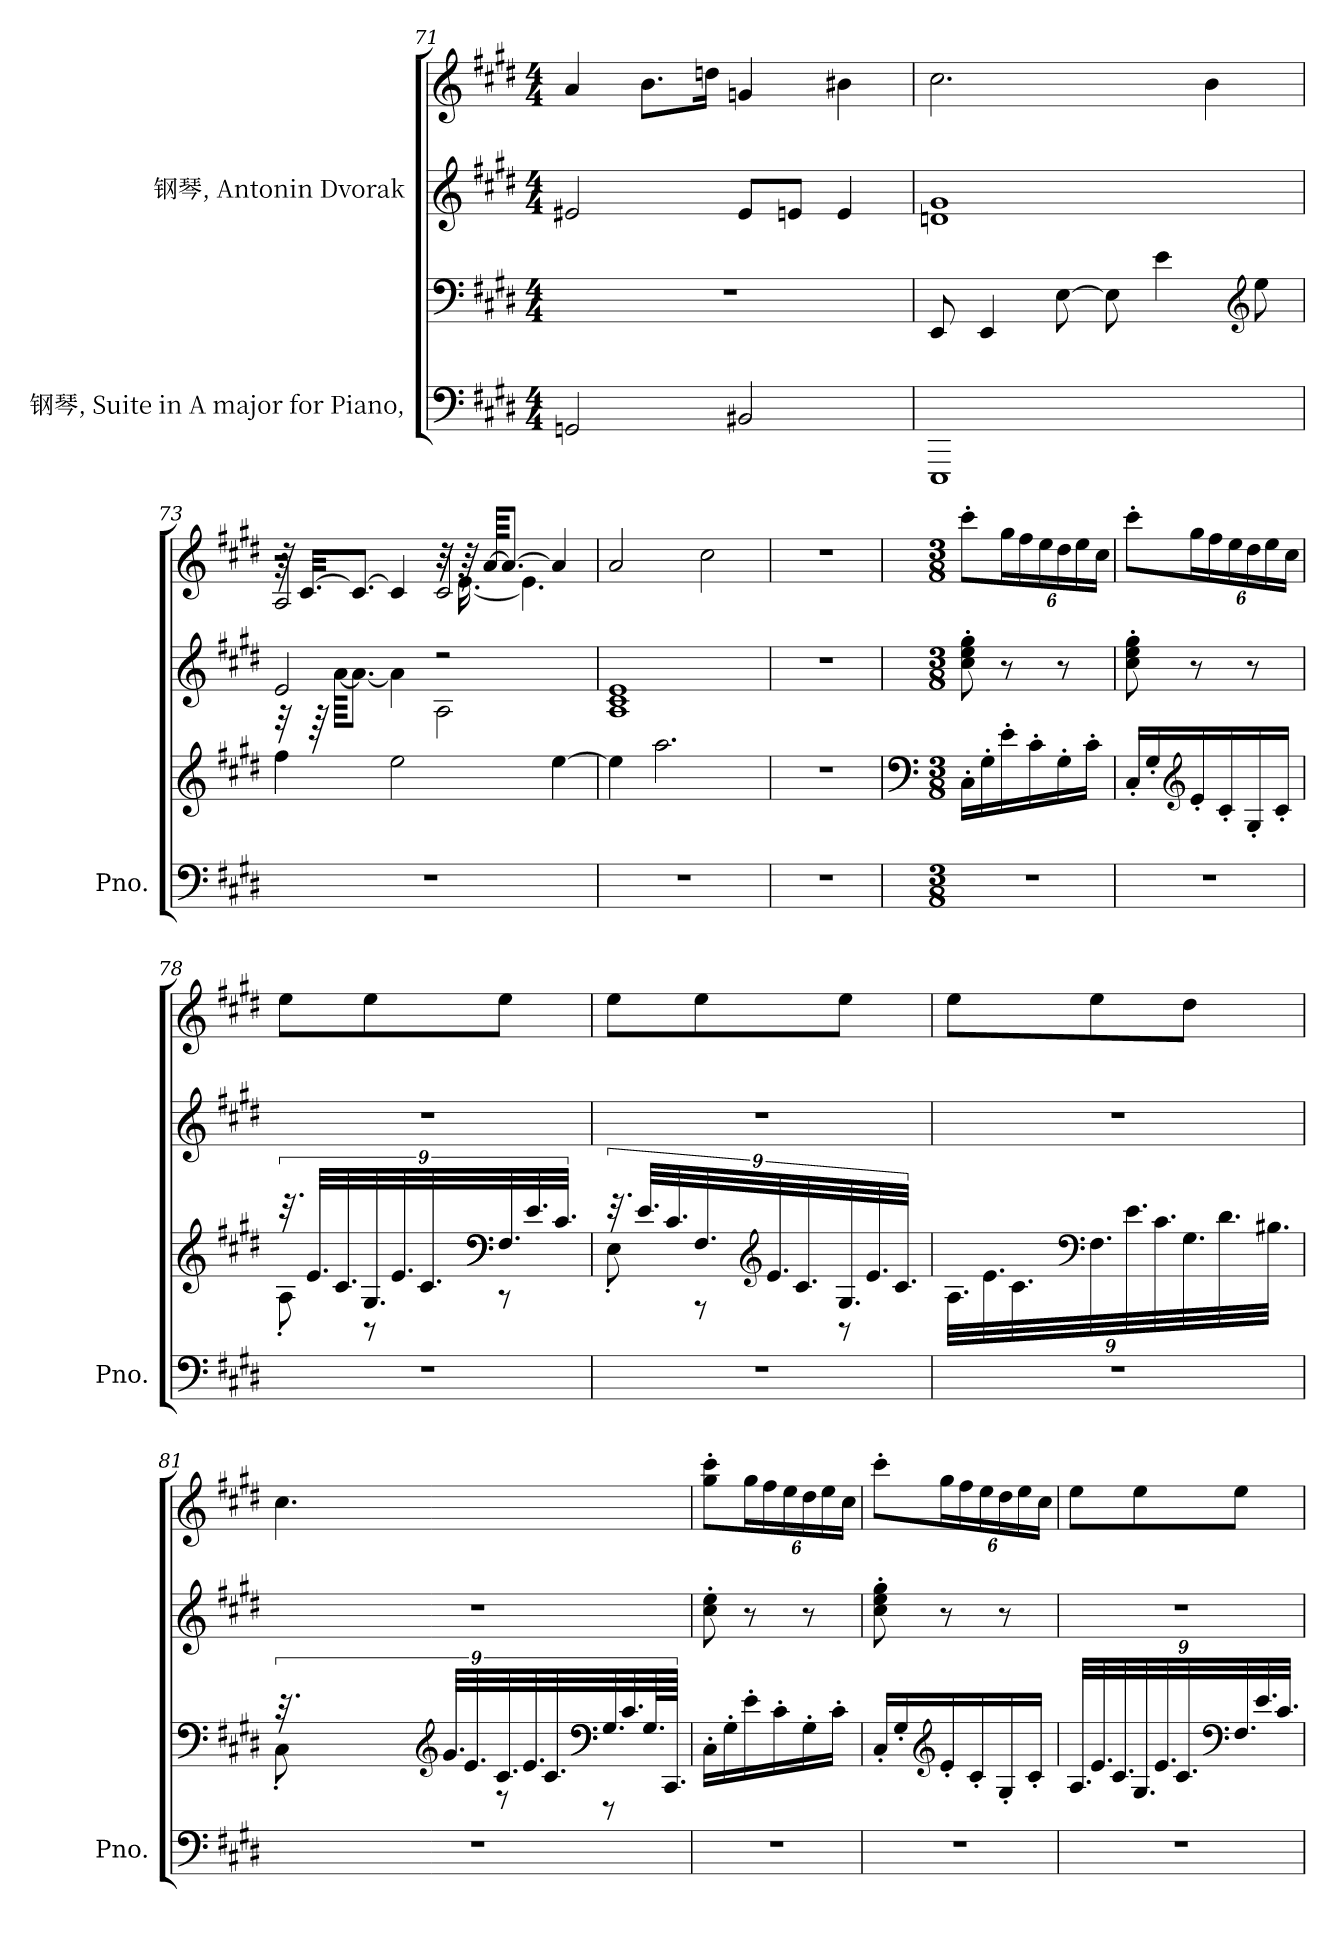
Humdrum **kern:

**kern	**kern	**kern	**kern
*part2	*part2	*part1	*part1
*staff4	*staff3	*staff2	*staff1
*I"钢琴, Suite in A major for Piano,	*	*I"钢琴, Antonin Dvorak	*
*I'Pno.	*	*	*
*clefF4	*clefF4	*clefG2	*clefG2
*k[f#c#g#d#]	*k[f#c#g#d#]	*k[f#c#g#d#]	*k[f#c#g#d#]
*M4/4	*M4/4	*M4/4	*M4/4
=71	=71	=71	=71
2GGn/	1r	2e#X/	4a/
.	.	.	8.b\L
.	.	.	16ddn\Jk
2BB#X/	.	8e#/L	4gn/
.	.	8en/J	.
*	*	*	*MM70
.	.	4e/	4b#X\
!!LO:LB:g=z
=72	=72	=72	=72
1EEE	8EE/	1dn 1g#	2.cc#\
.	4EE/	.	.
.	[8E\	.	.
.	8E\]	.	.
.	4e\	.	.
.	.	.	4b\
*	*clefG2	*	*
.	8ee\	.	.
=73	=73	=73	=73
*	*	*^	*^
*	*	*	*	*	*^
1r	4ff#\	2e/	32r	64r	2r	2A/
.	.	.	.	[32.c#/KKL	.	.
.	.	.	64r	.	.	.
.	.	.	[64a\KKKL	.	.	.
.	.	.	8.a\J_	8.c#/J_	.	.
.	2ee\	.	4a\]	4c#/]	.	.
.	.	2r	2A\	32r	32r	2c#/
.	.	.	.	64r	[16.e\	.
.	.	.	.	[64a/KKKL	.	.
.	.	.	.	8.a/J_	.	.
.	.	.	.	.	4.e\]	.
.	[4ee\	.	.	4a/]	.	.
*	*	*v	*v	*	*	*
*	*	*	*v	*v	*v
=74	=74	=74	=74
1r	4ee\]	1A 1c# 1e	2a/
.	2.aa\	.	.
.	.	.	2cc#\
=75	=75	=75	=75
1r	1r	1r	1r
!!LO:PB:g=z
=76	=76	=76	=76
*	*clefF4	*	*
*M3/8	*M3/8	*M3/8	*M3/8
*	*	*	*MM111
4.r	16C#'\LL	8cc#\' 8ee\' 8gg#\'	8ccc#'\L
.	16G#'\	.	.
*	*	*	*Xbrackettup
.	16e'\	8r	24gg#\L
.	.	.	24ff#\
.	16c#'\	.	.
.	.	.	24ee\
.	16G#'\	8r	24dd#\
.	.	.	24ee\
.	16c#'\JJ	.	.
.	.	.	24cc#\JJ
=77	=77	=77	=77
4.r	16C#'/LL	8cc#\' 8ee\' 8gg#\'	8ccc#'\L
.	16G#'/	.	.
*	*clefG2	*	*
.	16e'/	8r	24gg#\L
.	.	.	24ff#\
.	16c#'/	.	.
.	.	.	24ee\
.	16G#'/	8r	24dd#\
.	.	.	24ee\
.	16c#'/JJ	.	.
.	.	.	24cc#\JJ
=78	=78	=78	=78
*	*^	*	*
4.r	36.r	8A'\	4.r	8ee\L
.	36.e/LLL	.	.	.
.	36.c#/	.	.	.
.	36.G#/	8r	.	8ee\
.	36.e/	.	.	.
.	36.c#/	.	.	.
*	*clefF4	*	*	*
.	36.F#/	8r	.	8ee\J
.	36.e/	.	.	.
.	36.c#/JJJ	.	.	.
!!LO:LB:g=z
=79	=79	=79	=79	=79
4.r	36.r	8E'\	4.r	8ee\L
.	36.e/LLL	.	.	.
.	36.c#/	.	.	.
.	36.F#/	8r	.	8ee\
*	*clefG2	*	*	*
.	36.e/	.	.	.
.	36.c#/	.	.	.
.	36.G#/	8r	.	8ee\J
.	36.e/	.	.	.
.	36.c#/JJJ	.	.	.
*	*v	*v	*	*
=80	=80	=80	=80
*	*Xbrackettup	*	*
4.r	36.A\LLL	4.r	8ee\L
.	36.e\	.	.
.	36.c#\	.	.
*	*clefF4	*	*
.	36.F#\	.	8ee\
.	36.e\	.	.
.	36.c#\	.	.
.	36.G#\	.	8dd#\J
.	36.d#\	.	.
.	36.B#X\JJJ	.	.
!!LO:LB:g=z
=81	=81	=81	=81
*	*brackettup	*	*
*	*^	*	*
4.r	36.r	8C#'\	4.r	4.cc#\
*	*clefG2	*	*	*
.	36.g#/LLL	.	.	.
.	36.e/	.	.	.
.	36.c#/	8r	.	.
.	36.e/	.	.	.
.	36.c#/	.	.	.
*	*clefF4	*	*	*
.	36.G#/	8r	.	.
.	36.c#/	.	.	.
.	72.G#/L	.	.	.
.	72.CC#/JJJJ	.	.	.
*	*v	*v	*	*
=82	=82	=82	=82
4.r	16C#'\LL	8cc#\' 8ee\'	8gg#\' 8ccc#\'L
.	16G#'\	.	.
.	16e'\	8r	24gg#\L
.	.	.	24ff#\
.	16c#'\	.	.
.	.	.	24ee\
.	16G#'\	8r	24dd#\
.	.	.	24ee\
.	16c#'\JJ	.	.
.	.	.	24cc#\JJ
=83	=83	=83	=83
4.r	16C#'/LL	8cc#\' 8ee\' 8gg#\'	8ccc#'\L
.	16G#'/	.	.
*	*clefG2	*	*
.	16e'/	8r	24gg#\L
.	.	.	24ff#\
.	16c#'/	.	.
.	.	.	24ee\
.	16G#'/	8r	24dd#\
.	.	.	24ee\
.	16c#'/JJ	.	.
.	.	.	24cc#\JJ
!!LO:PB:g=z
=84	=84	=84	=84
*	*Xbrackettup	*	*
4.r	36.A/LLL	4.r	8ee\L
.	36.e/	.	.
.	36.c#/	.	.
.	36.G#/	.	8ee\
.	36.e/	.	.
.	36.c#/	.	.
*	*clefF4	*	*
.	36.F#/	.	8ee\J
.	36.e/	.	.
.	36.c#/JJJ	.	.
=	=	=	=
*-	*-	*-	*-
